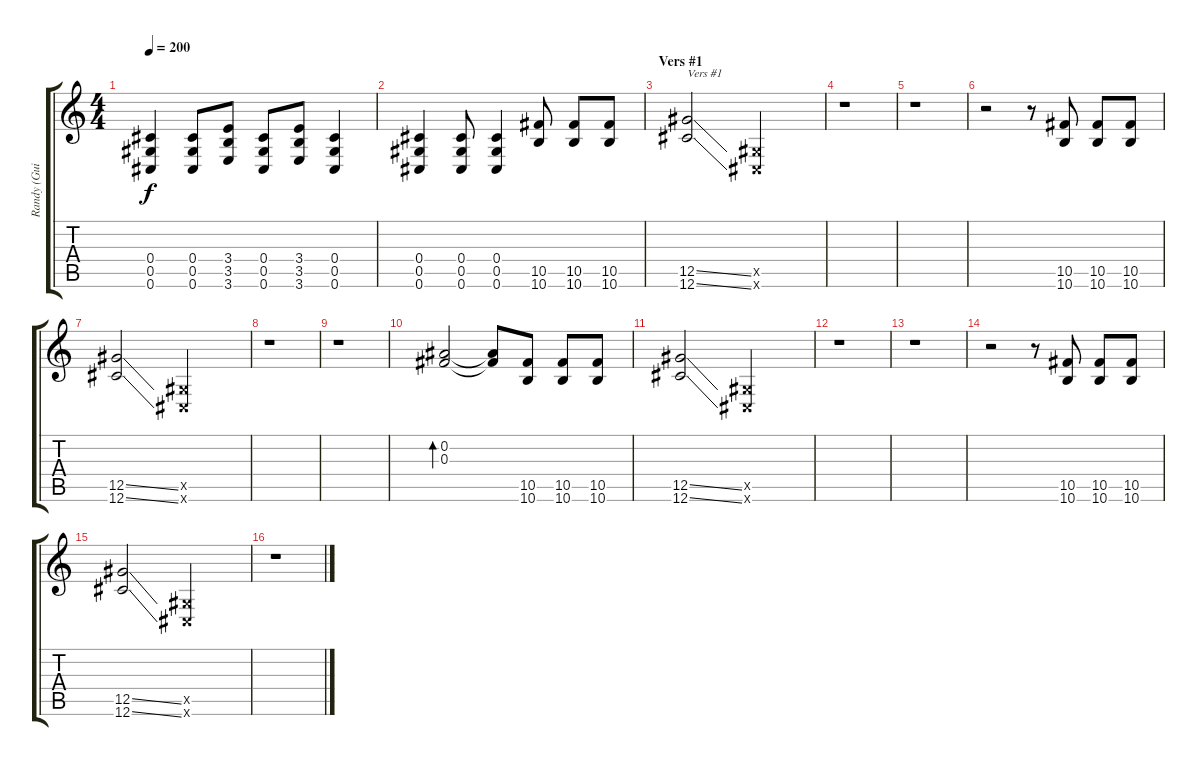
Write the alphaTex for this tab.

\track ("Randy (Guitar + Lyrics)" "Randy (Gui") {instrument distortionguitar}
\staff {score tabs}
\tuning (Eb4 Bb3 Gb3 Db3 Ab2 Db2) {hide}
\ts (4 4)
\tempo 200
\clef g2
\ks c
(0.4 0.5 0.6).4{dy f} (0.4 0.5 0.6).8 (3.4 3.5 3.6).8 (0.4 0.5 0.6).8 (3.4 3.5 3.6).8 (0.4 0.5 0.6).4 |
(0.4 0.5 0.6).4 (0.4 0.5 0.6).8 (0.4 0.5 0.6).4 (10.5 10.6).8 (10.5 10.6).8 (10.5 10.6).8 |
\section ("" "Vers #1")
(12.5{ss} 12.6{ss}).2{txt "Vers #1"} (0.5{x} 0.6{x}).2 |
r.1 |
r.1 |
r.2 r.8 (10.5 10.6).8 (10.5 10.6).8 (10.5 10.6).8 |
(12.5{ss} 12.6{ss}).2 (0.5{x} 0.6{x}).2 |
r.1 |
r.1 |
(0.2 0.3).2{bd 480} (0.2{t} 0.3{t}).8 (10.5 10.6).8 (10.5 10.6).8 (10.5 10.6).8 |
(12.5{ss} 12.6{ss}).2 (0.5{x} 0.6{x}).2 |
r.1 |
r.1 |
r.2 r.8 (10.5 10.6).8 (10.5 10.6).8 (10.5 10.6).8 |
(12.5{ss} 12.6{ss}).2 (0.5{x} 0.6{x}).2 |
r.1
